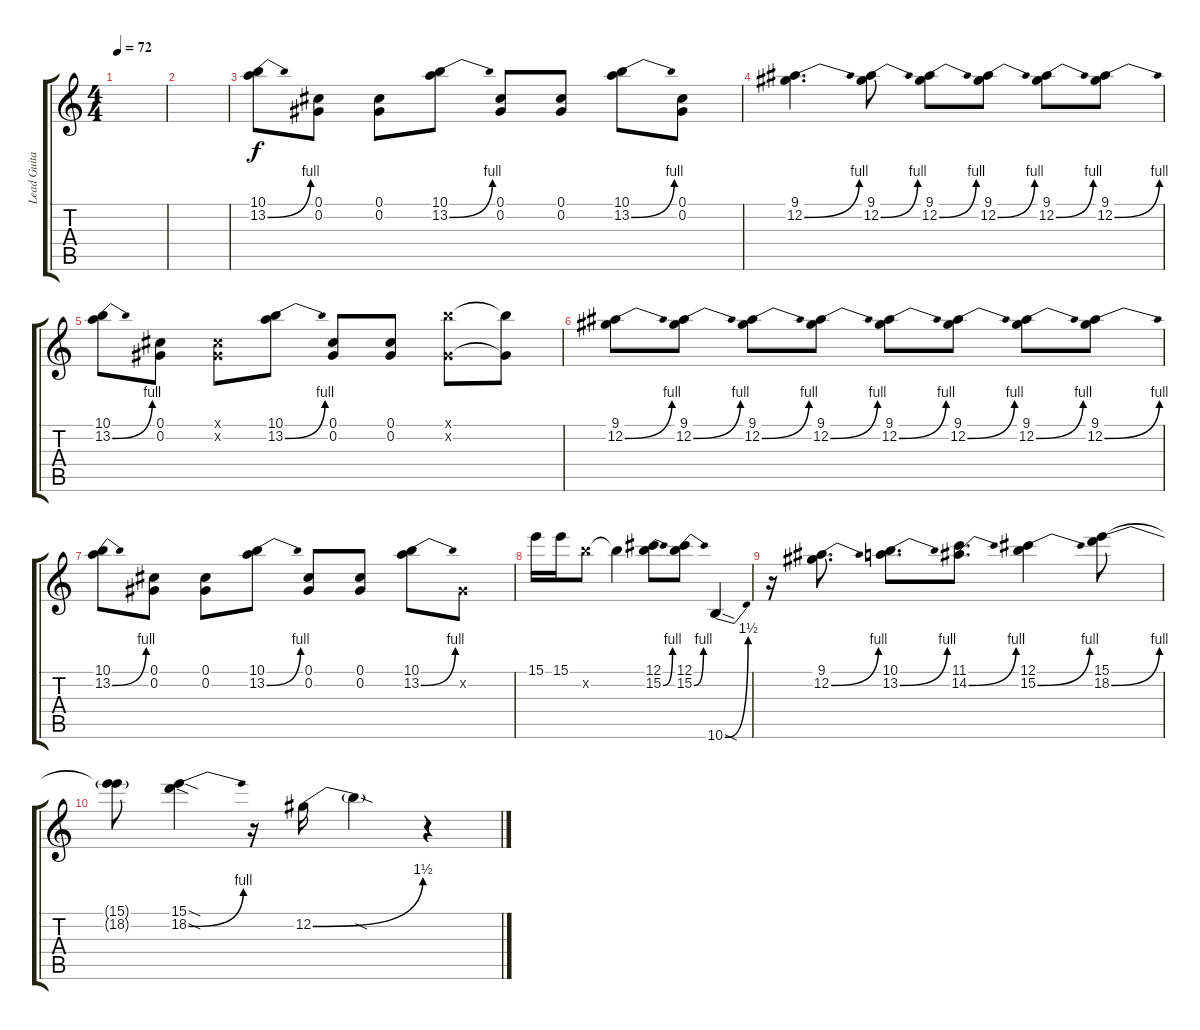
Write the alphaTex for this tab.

\track ("Lead Guitar 2" "Lead Guita") {instrument electricguitarclean}
\staff {score tabs}
\tuning (Db4 Ab3 F3 Db3 Ab2 Db2) {hide}
\ts (4 4)
\tempo 72
\clef g2
\ks c
|
|
(10.1 13.2{be (bend 0 0 60 4)}).8{instrument distortionguitar} (0.1 0.2).8 (0.1 0.2).8 (10.1 13.2{be (bend 0 0 60 4)}).8 (0.1 0.2).8 (0.1 0.2).8 (10.1 13.2{be (bend 0 0 60 4)}).8 (0.1 0.2).8 |
(9.1 12.2{be (bend 0 0 60 4)}).4{d} (9.1 12.2{be (bend 0 0 60 4)}).8 (9.1 12.2{be (bend 0 0 60 4)}).8 (9.1 12.2{be (bend 0 0 60 4)}).8 (9.1 12.2{be (bend 0 0 60 4)}).8 (9.1 12.2{be (bend 0 0 60 4)}).8 |
(10.1 13.2{be (bend 0 0 60 4)}).8{instrument distortionguitar} (0.1 0.2).8 (0.1{x} 0.2{x}).8 (10.1 13.2{be (bend 0 0 60 4)}).8 (0.1 0.2).8 (0.1 0.2).8 (10.1{x} 0.2{x}).8 (10.1{t} 0.2{t}).8 |
(9.1 12.2{be (bend 0 0 60 4)}).8 (9.1 12.2{be (bend 0 0 60 4)}).8 (9.1 12.2{be (bend 0 0 60 4)}).8 (9.1 12.2{be (bend 0 0 60 4)}).8 (9.1 12.2{be (bend 0 0 60 4)}).8 (9.1 12.2{be (bend 0 0 60 4)}).8 (9.1 12.2{be (bend 0 0 60 4)}).8 (9.1 12.2{be (bend 0 0 60 4)}).8 |
(10.1 13.2{be (bend 0 0 60 4)}).8{instrument distortionguitar} (0.1 0.2).8 (0.1 0.2).8 (10.1 13.2{be (bend 0 0 60 4)}).8 (0.1 0.2).8 (0.1 0.2).8 (10.1 13.2{be (bend 0 0 60 4)}).8 0.2{x}.8 |
15.1.16 15.1.16 15.2{x}.8 15.2{t}.4 (12.1 15.2{be (bend 0 0 60 4)}).8 (12.1 15.2{be (bend 0 0 60 4)}).8 10.6{be (bend 0 0 60 6) sod}.4 |
r.16 (9.1 12.2{be (bend 0 0 60 4)}).8{d} (10.1 13.2{be (bend 0 0 60 4)}).8{d} (11.1 14.2{be (bend 0 0 60 4)}).8{d} (12.1 15.2{be (bend 0 0 60 4)}).4 (15.1 18.2{be (bend 0 0 60 4)}).8 |
(15.1{t} 18.2{t}).8 (15.1{sod} 18.2{be (bend 0 0 60 4) sod}).4 r.16 12.2{be (bend 0 0 60 6)}.16 12.2{sod t}.4 r.4
